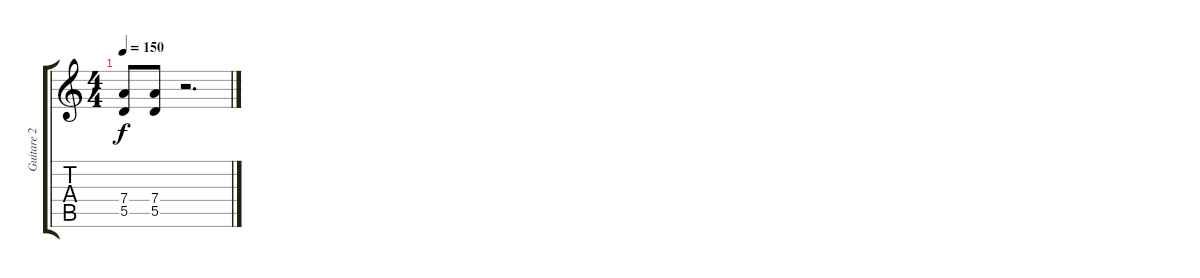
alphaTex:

\track ("Guitare 2" "Guitare 2") {instrument distortionguitar}
\staff {score tabs}
\tuning (E4 B3 G3 D3 A2 E2) {hide}
\ts (4 4)
\tempo 150
\clef g2
\ks c
(7.4 5.5).8{dy f} (7.4 5.5).8 r.2{d}
